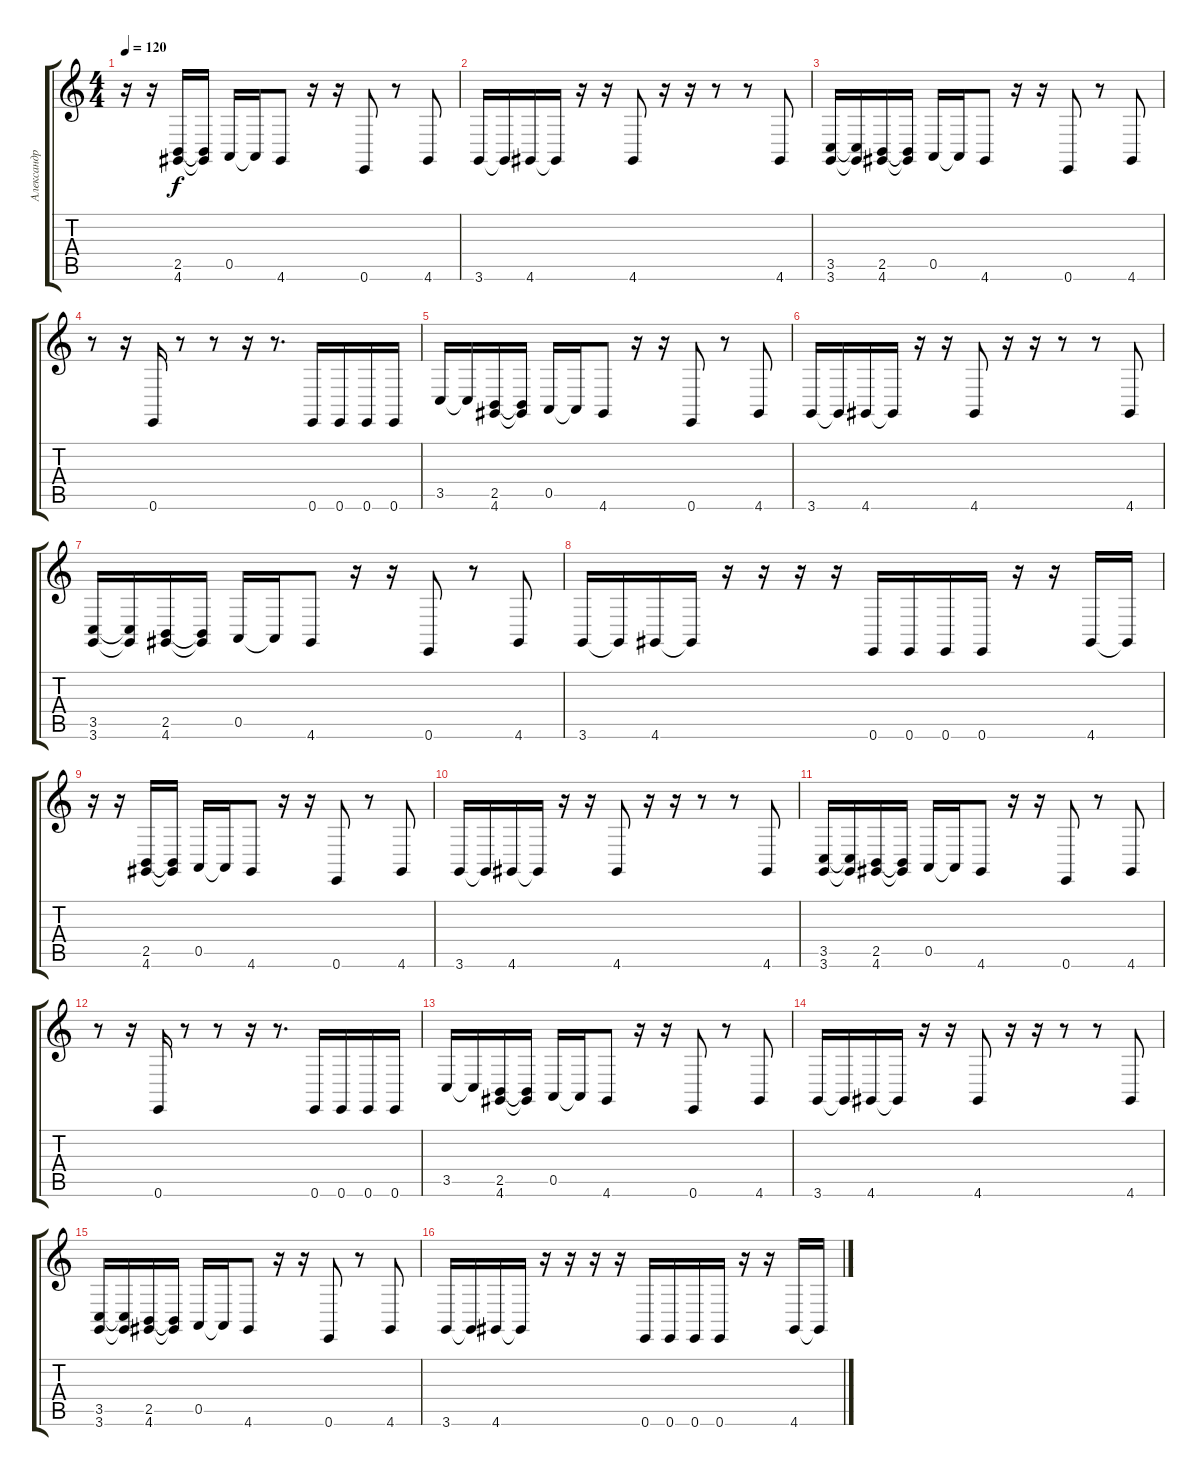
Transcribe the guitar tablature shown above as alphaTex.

\track ("Александр Барзилович" "Александр ") {instrument acousticgrandpiano}
\staff {score tabs}
\tuning (E4 B3 G3 D3 A2 E2) {hide}
\ts (4 4)
\tempo 120
\clef g2
\ks c
r.16{dy f} r.16 (2.5 4.6).16 (2.5{t} 4.6{t}).16 0.5.16 0.5{t}.16 4.6.8 r.16 r.16 0.6.8 r.8 4.6.8 |
3.6.16 3.6{t}.16 4.6.16 4.6{t}.16 r.16 r.16 4.6.8 r.16 r.16 r.8 r.8 4.6.8 |
(3.5 3.6).16 (3.5{t} 3.6{t}).16 (2.5 4.6).16 (2.5{t} 4.6{t}).16 0.5.16 0.5{t}.16 4.6.8 r.16 r.16 0.6.8 r.8 4.6.8 |
r.8 r.16 0.6.16 r.8 r.8 r.16 r.8{d} 0.6.16 0.6.16 0.6.16 0.6.16 |
3.5.16 3.5{t}.16 (2.5 4.6).16 (2.5{t} 4.6{t}).16 0.5.16 0.5{t}.16 4.6.8 r.16 r.16 0.6.8 r.8 4.6.8 |
3.6.16 3.6{t}.16 4.6.16 4.6{t}.16 r.16 r.16 4.6.8 r.16 r.16 r.8 r.8 4.6.8 |
(3.5 3.6).16 (3.5{t} 3.6{t}).16 (2.5 4.6).16 (2.5{t} 4.6{t}).16 0.5.16 0.5{t}.16 4.6.8 r.16 r.16 0.6.8 r.8 4.6.8 |
3.6.16 3.6{t}.16 4.6.16 4.6{t}.16 r.16 r.16 r.16 r.16 0.6.16 0.6.16 0.6.16 0.6.16 r.16 r.16 4.6.16 4.6{t}.16 |
r.16 r.16 (2.5 4.6).16 (2.5{t} 4.6{t}).16 0.5.16 0.5{t}.16 4.6.8 r.16 r.16 0.6.8 r.8 4.6.8 |
3.6.16 3.6{t}.16 4.6.16 4.6{t}.16 r.16 r.16 4.6.8 r.16 r.16 r.8 r.8 4.6.8 |
(3.5 3.6).16 (3.5{t} 3.6{t}).16 (2.5 4.6).16 (2.5{t} 4.6{t}).16 0.5.16 0.5{t}.16 4.6.8 r.16 r.16 0.6.8 r.8 4.6.8 |
r.8 r.16 0.6.16 r.8 r.8 r.16 r.8{d} 0.6.16 0.6.16 0.6.16 0.6.16 |
3.5.16 3.5{t}.16 (2.5 4.6).16 (2.5{t} 4.6{t}).16 0.5.16 0.5{t}.16 4.6.8 r.16 r.16 0.6.8 r.8 4.6.8 |
3.6.16 3.6{t}.16 4.6.16 4.6{t}.16 r.16 r.16 4.6.8 r.16 r.16 r.8 r.8 4.6.8 |
(3.5 3.6).16 (3.5{t} 3.6{t}).16 (2.5 4.6).16 (2.5{t} 4.6{t}).16 0.5.16 0.5{t}.16 4.6.8 r.16 r.16 0.6.8 r.8 4.6.8 |
3.6.16 3.6{t}.16 4.6.16 4.6{t}.16 r.16 r.16 r.16 r.16 0.6.16 0.6.16 0.6.16 0.6.16 r.16 r.16 4.6.16 4.6{t}.16
